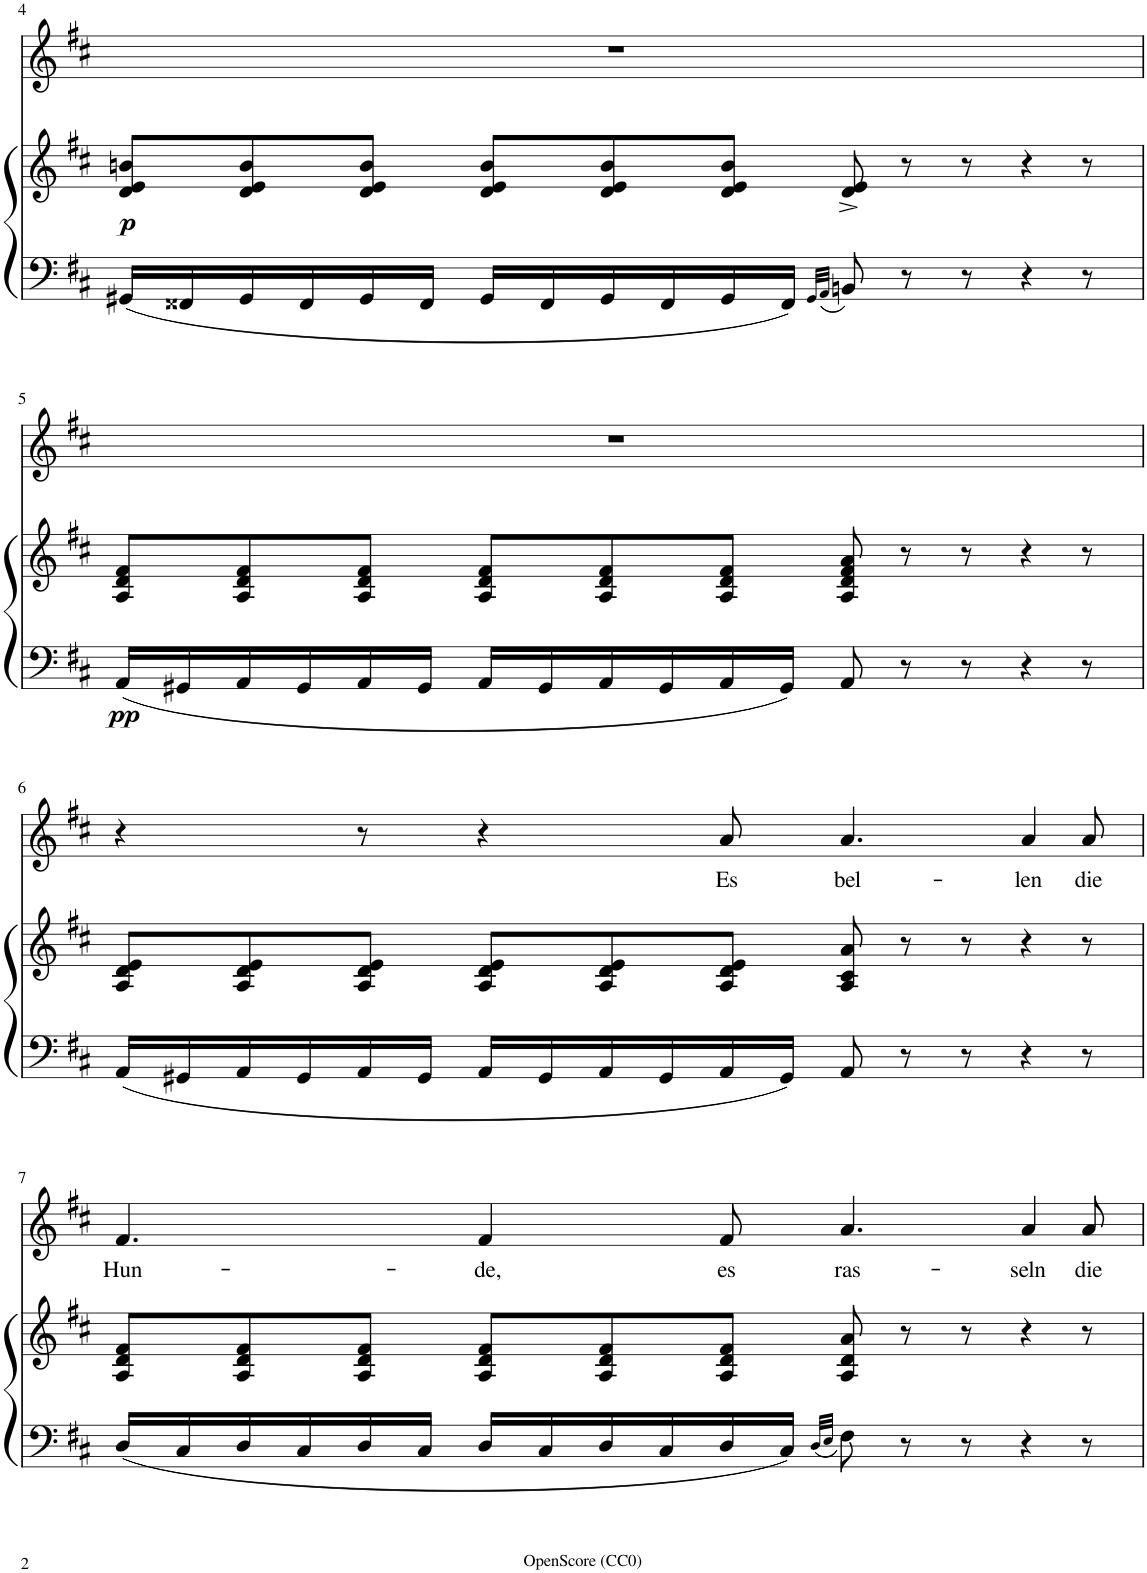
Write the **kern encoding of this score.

**kern	**kern	**dynam	**kern	**text
*part2	*part2	*part2	*part1	*part1
*staff3	*staff2	*staff2/3	*staff1	*staff1
*I"Pianoforte	*	*	*I"Singstimme Voice	*
*I'Pno	*	*	*	*
!!LO:PB:g=z
*clefF4	*clefG2	*	*clefG2	*
*k[f#c#]	*k[f#c#]	*	*k[f#c#]	*
*M12/8	*M12/8	*	*M12/8	*
=4	=4	=4	=4	=4
!	!	!LO:DY:b	!	!
16GG#X/LL	8d/ 8e/ 8bn/L	p	1.r	.
16FF##X/	.	.	.	.
16GG#/	8d/ 8e/ 8b/	.	.	.
16FF##/	.	.	.	.
16GG#/	8d/ 8e/ 8b/J	.	.	.
16FF##/JJ	.	.	.	.
16GG#/LL	8d/ 8e/ 8b/L	.	.	.
16FF##/	.	.	.	.
16GG#/	8d/ 8e/ 8b/	.	.	.
16FF##/	.	.	.	.
16GG#/	8d/ 8e/ 8b/J	.	.	.
16FF##/JJ	.	.	.	.
32qGG#/LLL	.	.	.	.
32qAA/JJJ	.	.	.	.
8BBn/	8d/^ 8e/^	.	.	.
8r	8r	.	.	.
8r	8r	.	.	.
4r	4r	.	.	.
8r	8r	.	.	.
!!LO:LB:g=z
=5	=5	=5	=5	=5
!	!	!LO:DY:b=2	!	!
16AA/LL	8A/ 8d/ 8f#/L	pp	1.r	.
16GG#X/	.	.	.	.
16AA/	8A/ 8d/ 8f#/	.	.	.
16GG#/	.	.	.	.
16AA/	8A/ 8d/ 8f#/J	.	.	.
16GG#/JJ	.	.	.	.
16AA/LL	8A/ 8d/ 8f#/L	.	.	.
16GG#/	.	.	.	.
16AA/	8A/ 8d/ 8f#/	.	.	.
16GG#/	.	.	.	.
16AA/	8A/ 8d/ 8f#/J	.	.	.
16GG#/JJ	.	.	.	.
8AA/	8A/ 8d/ 8f#/ 8a/	.	.	.
8r	8r	.	.	.
8r	8r	.	.	.
4r	4r	.	.	.
8r	8r	.	.	.
!!LO:LB:g=z
=6	=6	=6	=6	=6
16AA/LL	8A/ 8d/ 8e/L	.	4r	.
16GG#X/	.	.	.	.
16AA/	8A/ 8d/ 8e/	.	.	.
16GG#/	.	.	.	.
16AA/	8A/ 8d/ 8e/J	.	8r	.
16GG#/JJ	.	.	.	.
16AA/LL	8A/ 8d/ 8e/L	.	4r	.
16GG#/	.	.	.	.
16AA/	8A/ 8d/ 8e/	.	.	.
16GG#/	.	.	.	.
!	!	!	!	!LO:LY:b
16AA/	8A/ 8d/ 8e/J	.	8a/	Es
16GG#/JJ	.	.	.	.
!	!	!	!	!LO:LY:b
8AA/	8A/ 8c#/ 8a/	.	4.a/	bel-
8r	8r	.	.	.
8r	8r	.	.	.
!	!	!	!	!LO:LY:b
4r	4r	.	4a/	-len
!	!	!	!	!LO:LY:b
8r	8r	.	8a/	die
!!LO:LB:g=z
=7	=7	=7	=7	=7
!	!	!	!	!LO:LY:b
16D/LL	8A/ 8d/ 8f#/L	.	4.f#/	Hun-
16C#/	.	.	.	.
16D/	8A/ 8d/ 8f#/	.	.	.
16C#/	.	.	.	.
16D/	8A/ 8d/ 8f#/J	.	.	.
16C#/JJ	.	.	.	.
!	!	!	!	!LO:LY:b
16D/LL	8A/ 8d/ 8f#/L	.	4f#/	-de,
16C#/	.	.	.	.
16D/	8A/ 8d/ 8f#/	.	.	.
16C#/	.	.	.	.
!	!	!	!	!LO:LY:b
16D/	8A/ 8d/ 8f#/J	.	8f#/	es
16C#/JJ	.	.	.	.
32qD/LLL	.	.	.	.
32qE/JJJ	.	.	.	.
!	!	!	!	!LO:LY:b
8F#\	8A/ 8d/ 8a/	.	4.a/	ras-
8r	8r	.	.	.
8r	8r	.	.	.
!	!	!	!	!LO:LY:b
4r	4r	.	4a/	-seln
!	!	!	!	!LO:LY:b
8r	8r	.	8a/	die
=	=	=	=	=
*-	*-	*-	*-	*-
